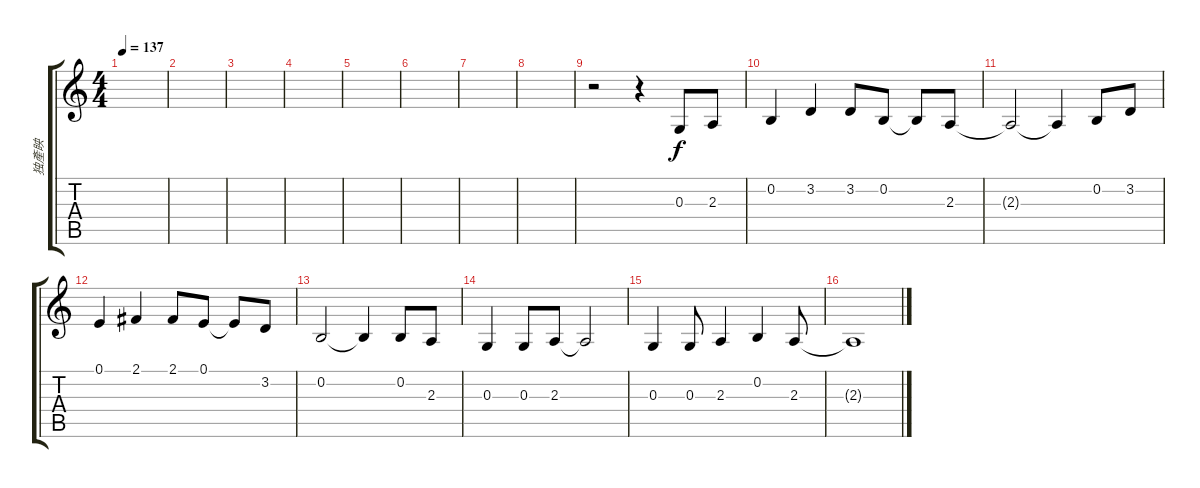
\track ("独產眏" "独產眏") {instrument oboe}
\staff {score tabs}
\tuning (E4 B3 G3 D3 A2 E2) {hide}
\ts (4 4)
\tempo 137
\clef g2
\ks c
|
|
|
|
|
|
|
|
r.2 r.4 0.3.8 2.3.8 |
0.2.4 3.2.4 3.2.8 0.2.8 0.2{t}.8 2.3.8 |
2.3{t}.2 2.3{t}.4 0.2.8 3.2.8 |
0.1.4 2.1.4 2.1.8 0.1.8 0.1{t}.8 3.2.8 |
0.2.2 0.2{t}.4 0.2.8 2.3.8 |
0.3.4 0.3.8 2.3.8 2.3{t}.2 |
0.3.4 0.3.8 2.3.4 0.2.4 2.3.8 |
2.3{t}.1
